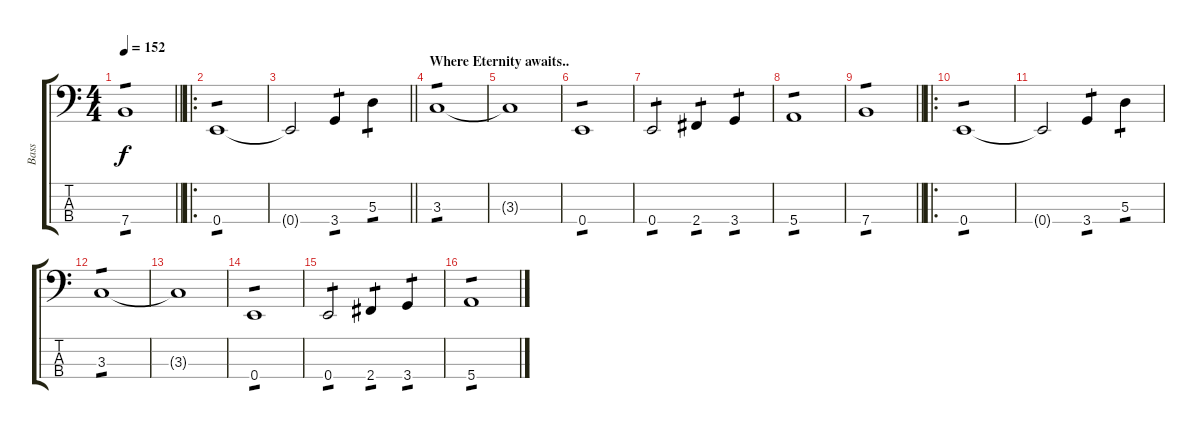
\track ("Bass" "Bass") {instrument electricbassfinger}
\staff {score tabs}
\tuning (G2 D2 A1 E1) {hide}
\ts (4 4)
\tempo 152
\clef f4
\barLineRight lightlight
\ks c
7.4.1{tp 1 dy f} |
\ro
0.4.1{tp 1} |
\barLineRight lightlight
0.4{t}.2 3.4.4{tp 1} 5.3.4{tp 1} |
\section ("" "Where Eternity awaits..")
3.3.1{tp 1} |
3.3{t}.1 |
0.4.1{tp 1} |
0.4.2{tp 1} 2.4.4{tp 1} 3.4.4{tp 1} |
5.4.1{tp 1} |
\barLineRight lightlight
7.4.1{tp 1} |
\ro
0.4.1{tp 1} |
0.4{t}.2 3.4.4{tp 1} 5.3.4{tp 1} |
3.3.1{tp 1} |
3.3{t}.1 |
0.4.1{tp 1} |
0.4.2{tp 1} 2.4.4{tp 1} 3.4.4{tp 1} |
5.4.1{tp 1}
